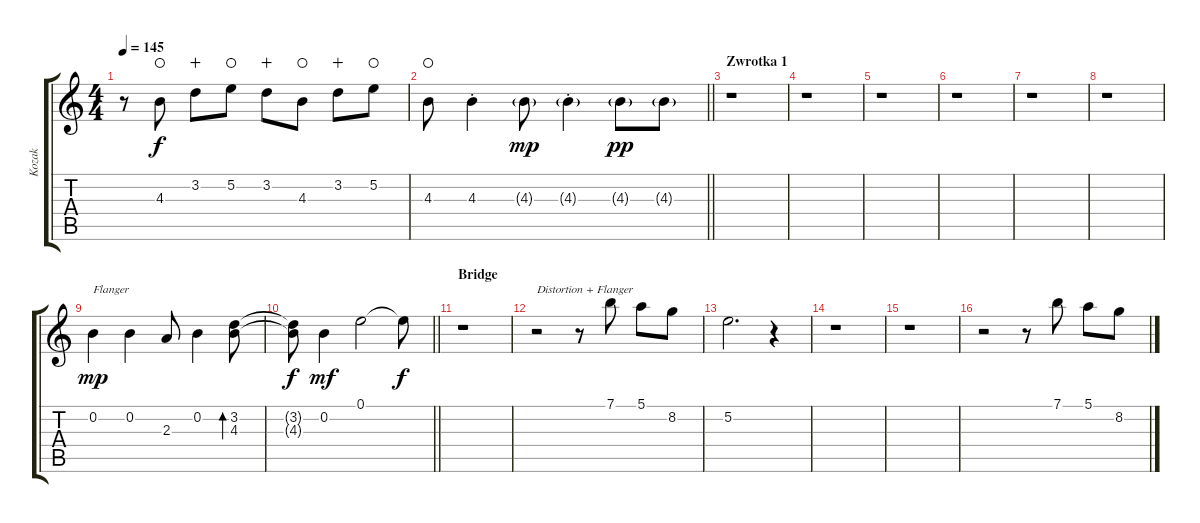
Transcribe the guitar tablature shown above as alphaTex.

\track ("Kozak" "Kozak") {instrument electricguitarjazz}
\staff {score tabs}
\tuning (E4 B3 G3 D3 A2 E2) {hide}
\ts (4 4)
\tempo 145
\clef g2
\ks c
r.8{dy pp} 4.3.8{dy f waho} 3.2.8{wahc} 5.2.8{waho} 3.2.8{wahc} 4.3.8{waho} 3.2.8{wahc} 5.2.8{waho} |
\barLineRight lightlight
4.3.8{waho} 4.3{st}.4 4.3{g}.8{dy mp} 4.3{g st}.4 4.3{g}.8{dy pp} 4.3{g}.8 |
\section ("" "Zwrotka 1")
r.1 |
r.1 |
r.1 |
r.1 |
r.1 |
r.1 |
0.2.4{txt "Flanger" dy mp} 0.2.4 2.3.8 0.2.4 (3.2 4.3).8{bd 480} |
\barLineRight lightlight
(3.2{t} 4.3{t}).8{dy f} 0.2.4{dy mf} 0.1.2 0.1{t}.8{dy f} |
\section ("" "Bridge")
r.1{volume 5 instrument distortionguitar} |
r.2{txt "Distortion + Flanger"} r.8 7.1.8 5.1.8 8.2.8 |
5.2.2{d} r.4 |
r.1 |
r.1 |
r.2 r.8 7.1.8 5.1.8 8.2.8
